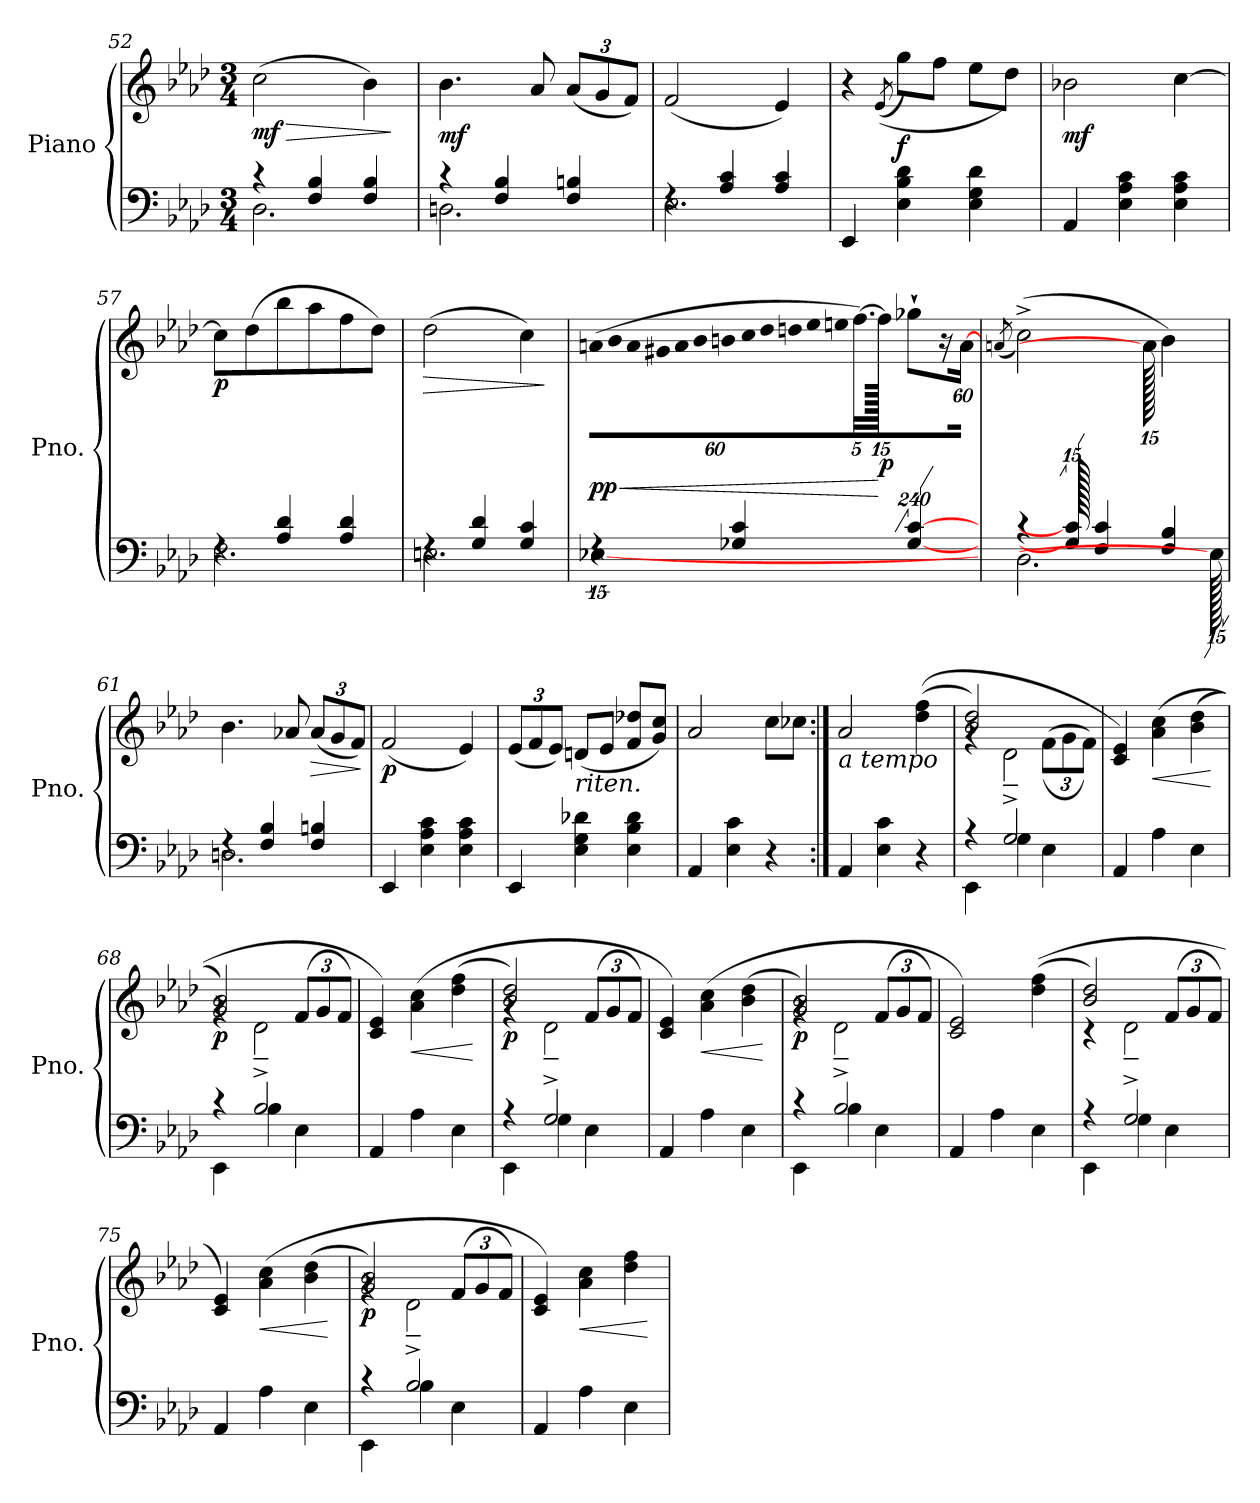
**kern	**kern	**dynam
*part1	*part1	*part1
*staff2	*staff1	*staff1/2
*I"Piano	*	*
*I'Pno.	*	*
*clefF4	*clefG2	*
*k[b-e-a-d-]	*k[b-e-a-d-]	*
*M3/4	*M3/4	*
=52	=52	=52
*^	*	*
!	!	!	!LO:HP:b
!	!	!	!LO:DY:n=1:b
4r	2.D-\	(>2cc\	> mf
4F/ 4B-/	.	.	.
4F/ 4B-/	.	4b-\)	.
*v	*v	*	*
.	.	]
=53	=53	=53
*^	*	*
!	!	!	!LO:DY:b
4r	2.Dn\	4.b-\	mf
4F/ 4B-/	.	.	.
.	.	8a-/	.
*	*	*Xbrackettup	*
4F/ 4Bn/	.	(<12a-/L	.
.	.	12g/	.
.	.	12f/J)	.
=54	=54	=54	=54
4rF	2.E-\	(<2f/	.
4A-/ 4c/	.	.	.
4A-/ 4c/	.	4e-/)	.
*v	*v	*	*
=55	=55	=55
4EE-/	4r	.
.	(<(>8qe-/	.
!	!	!LO:DY:b
4E-\ 4B-\ 4d-\	8gg\L)	f
.	8ff\J	.
4E-\ 4G\ 4d-\	8ee-\L	.
.	8dd-\J)	.
=56	=56	=56
!	!	!LO:DY:b
4AA-/	2b-X\	mf
4E-\ 4A-\ 4c\	.	.
4E-\ 4A-\ 4c\	[4cc\	.
=57	=57	=57
*^	*	*
!	!	!	!LO:DY:b
4rF	2.F\	8cc\L]	p
.	.	(>8dd-\	.
4A-/ 4d-/	.	8bb-\	.
.	.	8aa-\	.
4A-/ 4d-/	.	8ff\	.
.	.	8dd-\J)	.
=58	=58	=58	=58
!	!	!	!LO:HP:b
4rF	2.En\	(>2dd-\	>
4G/ 4d-/	.	.	.
4G/ 4c/	.	4cc\)	.
*v	*v	*	*
.	.	]
!!LO:LB:g=z
=59	=59	=59
*^	*	*
!	!	!LO:N:vis=16	!LO:HP:b
!	!	!	!LO:DY:n=1:b
960ryy	960ryy	(>960%37an\LL	< pp
4rF	[960%719E-X\	.	.
!	!	!LO:N:vis=16	!
.	.	960%37b-\	.
!	!	!LO:N:vis=16	!
.	.	960%37a\	.
!	!	!LO:N:vis=16	!
.	.	960%37g#X\	.
!	!	!LO:N:vis=16	!
.	.	960%37a\	.
!	!	!LO:N:vis=16	!
.	.	960%37b-\	.
!	!	!LO:N:vis=16	!
.	.	960%37bn\	.
4G-X/ 4c/	.	.	.
!	!	!LO:N:vis=16	!
.	.	960%37cc\	.
!	!	!LO:N:vis=16	!
.	.	960%37dd-\	.
!	!	!LO:N:vis=16	!
.	.	960%37ddn\	.
!	!	!LO:N:vis=16	!
.	.	960%37ee-\	.
!	!	!LO:N:vis=16	!
.	.	960%37een\	.
.	.	[40.ff\JJ)	.
.	.	960ff\]	[
!	!	!	!LO:DY:n=2:b
[960%239G-/ [960%239c/	.	8gg-X`\L	p
.	.	16r	.
.	.	[960%59a\Jk	.
=60	=60	=60	=60
.	.	(<8qan/	.
4r	2.D-\	(>2cc^\)	.
960G-/] 960c/]	.	.	.
4F/ 4c/	.	.	.
.	.	960a\]	.
4F/ 4B-/	.	4b-\)	.
.	960E-\]	.	.
=61	=61	=61	=61
4rF	2.Dn\	4.b-\	.
4F/ 4B-/	.	.	.
.	.	8a-X/	.
!	!	!	!LO:HP:b
4F/ 4Bn/	.	(<12a-/L	>
.	.	12g/	.
.	.	12f/J)	.
*v	*v	*	*
.	.	]
=62	=62	=62
!	!	!LO:DY:b
4EE-/	(<2f/	p
4E-\ 4A-\ 4c\	.	.
4E-\ 4A-\ 4c\	4e-/)	.
=63	=63	=63
4EE-/	(<12e-/L	.
.	12f/	.
.	12e-/J)	.
*	*MM128	*
!	!LO:TX:b:i:t=riten.	!
4E-\ 4G\ 4d-X\	(<8dn/L	.
.	8e-/J	.
4E-\ 4B-\ 4d-\	8f/ 8dd-X/L	.
.	8g/ 8cc/J)	.
!!LO:PB:g=z
=64	=64	=64
4AA-/	2a-/	.
4E-\ 4c\	.	.
4r	8cc\L	.
.	8cc-X\J	.
=65:|!	=65:|!	=65:|!
*	*MM138	*
!	!LO:TX:b:i:t=a tempo	!
4AA-/	2a-/	.
4E-\ 4c\	.	.
4r	(>(>4dd-\ 4ff\	.
=66	=66	=66
*^	*^	*
4r	4EE-\	2b-/ 2dd-/)	4rg	.
2G^/	4G\	.	2d-~\	.
.	4E-\	(<(<12f\L	.	.
.	.	12g\	.	.
.	.	12f\J))	.	.
*v	*v	*	*	*
*	*v	*v	*
=67	=67	=67
4AA-/	4c/ 4e-/)	.
!	!	!LO:HP:b
4A-\	(>4a-\ 4cc\	<
4E-\	(>4b-\ 4dd-\	.
.	.	[
=68	=68	=68
*^	*^	*
!	!	!	!	!LO:DY:b
4r	4EE-\	2g/ 2b-/)	4rg	p
2B-^/	4B-\	.	2d-~\	.
.	4E-\	(<12f/L	.	.
.	.	12g/	.	.
.	.	12f/J)	.	.
*v	*v	*	*	*
*	*v	*v	*
=69	=69	=69
4AA-/	4c/ 4e-/)	.
!	!	!LO:HP:b
4A-\	(>4a-\ 4cc\	<
4E-\	(>4dd-\ 4ff\	.
.	.	[
=70	=70	=70
*^	*^	*
!	!	!	!	!LO:DY:b
4r	4EE-\	2b-/ 2dd-/)	4rg	p
2G^/	4G\	.	2d-~\	.
.	4E-\	(<12f/L	.	.
.	.	12g/	.	.
.	.	12f/J)	.	.
*v	*v	*	*	*
*	*v	*v	*
=71	=71	=71
4AA-/	4c/ 4e-/)	.
!	!	!LO:HP:b
4A-\	(>4a-\ 4cc\	<
4E-\	(>4b-\ 4dd-\	.
.	.	[
!!LO:LB:g=z
=72	=72	=72
*^	*^	*
!	!	!	!	!LO:DY:b
4r	4EE-\	2g/ 2b-/)	4rg	p
2B-^/	4B-\	.	2d-~\	.
.	4E-\	(<12f/L	.	.
.	.	12g/	.	.
.	.	12f/J)	.	.
*v	*v	*	*	*
*	*v	*v	*
=73	=73	=73
4AA-/	2c/ 2e-/)	.
4A-\	.	.
4E-\	(>(>4dd-\ 4ff\	.
=74	=74	=74
*^	*^	*
4r	4EE-\	2b-/ 2dd-/)	4r	.
2G^/	4G\	.	2d-~\	.
.	4E-\	(<12f/L	.	.
.	.	12g/	.	.
.	.	12f/J)	.	.
*v	*v	*	*	*
*	*v	*v	*
=75	=75	=75
4AA-/	4c/ 4e-/)	.
!	!	!LO:HP:b
4A-\	(>4a-\ 4cc\	<
4E-\	(>4b-\ 4dd-\	.
.	.	[
=76	=76	=76
*^	*^	*
!	!	!	!	!LO:DY:b
4r	4EE-\	2g/ 2b-/)	4rg	p
2B-^/	4B-\	.	2d-~\	.
.	4E-\	(<12f/L	.	.
.	.	12g/	.	.
.	.	12f/J)	.	.
*v	*v	*	*	*
*	*v	*v	*
=77	=77	=77
4AA-/	4c/ 4e-/)	.
!	!	!LO:HP:b
4A-\	4a-\ 4cc\	<
4E-\	4dd-\ 4ff\	.
.	.	[
=	=	=
*-	*-	*-
